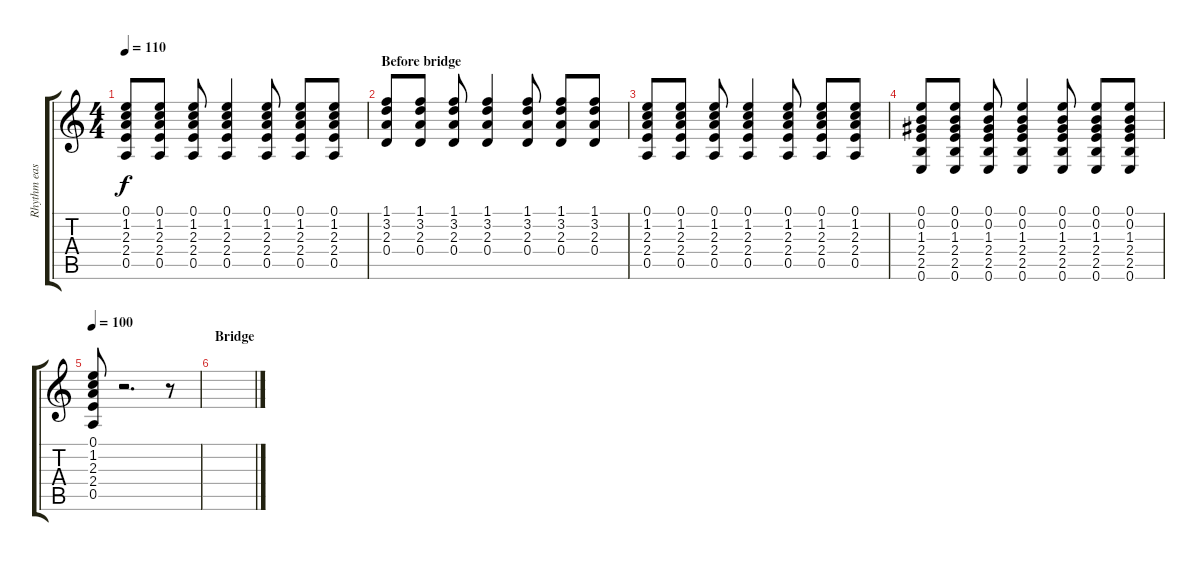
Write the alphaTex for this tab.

\track ("Rhythm easy" "Rhythm eas") {instrument acousticguitarnylon}
\staff {score tabs}
\tuning (E4 B3 G3 D3 A2 E2) {hide}
\ts (4 4)
\tempo 110
\clef g2
\ks c
(0.1 1.2 2.3 2.4 0.5).8{dy f} (0.1 1.2 2.3 2.4 0.5).8 (0.1 1.2 2.3 2.4 0.5).8 (0.1 1.2 2.3 2.4 0.5).4 (0.1 1.2 2.3 2.4 0.5).8 (0.1 1.2 2.3 2.4 0.5).8 (0.1 1.2 2.3 2.4 0.5).8 |
\section ("" "Before bridge")
(1.1 3.2 2.3 0.4).8 (1.1 3.2 2.3 0.4).8 (1.1 3.2 2.3 0.4).8 (1.1 3.2 2.3 0.4).4 (1.1 3.2 2.3 0.4).8 (1.1 3.2 2.3 0.4).8 (1.1 3.2 2.3 0.4).8 |
(0.1 1.2 2.3 2.4 0.5).8 (0.1 1.2 2.3 2.4 0.5).8 (0.1 1.2 2.3 2.4 0.5).8 (0.1 1.2 2.3 2.4 0.5).4 (0.1 1.2 2.3 2.4 0.5).8 (0.1 1.2 2.3 2.4 0.5).8 (0.1 1.2 2.3 2.4 0.5).8 |
(0.1 0.2 1.3 2.4 2.5 0.6).8 (0.1 0.2 1.3 2.4 2.5 0.6).8 (0.1 0.2 1.3 2.4 2.5 0.6).8 (0.1 0.2 1.3 2.4 2.5 0.6).4 (0.1 0.2 1.3 2.4 2.5 0.6).8 (0.1 0.2 1.3 2.4 2.5 0.6).8 (0.1 0.2 1.3 2.4 2.5 0.6).8 |
\tempo 100
(0.1 1.2 2.3 2.4 0.5).8 r.2{d} r.8 |
\section ("" "Bridge")
